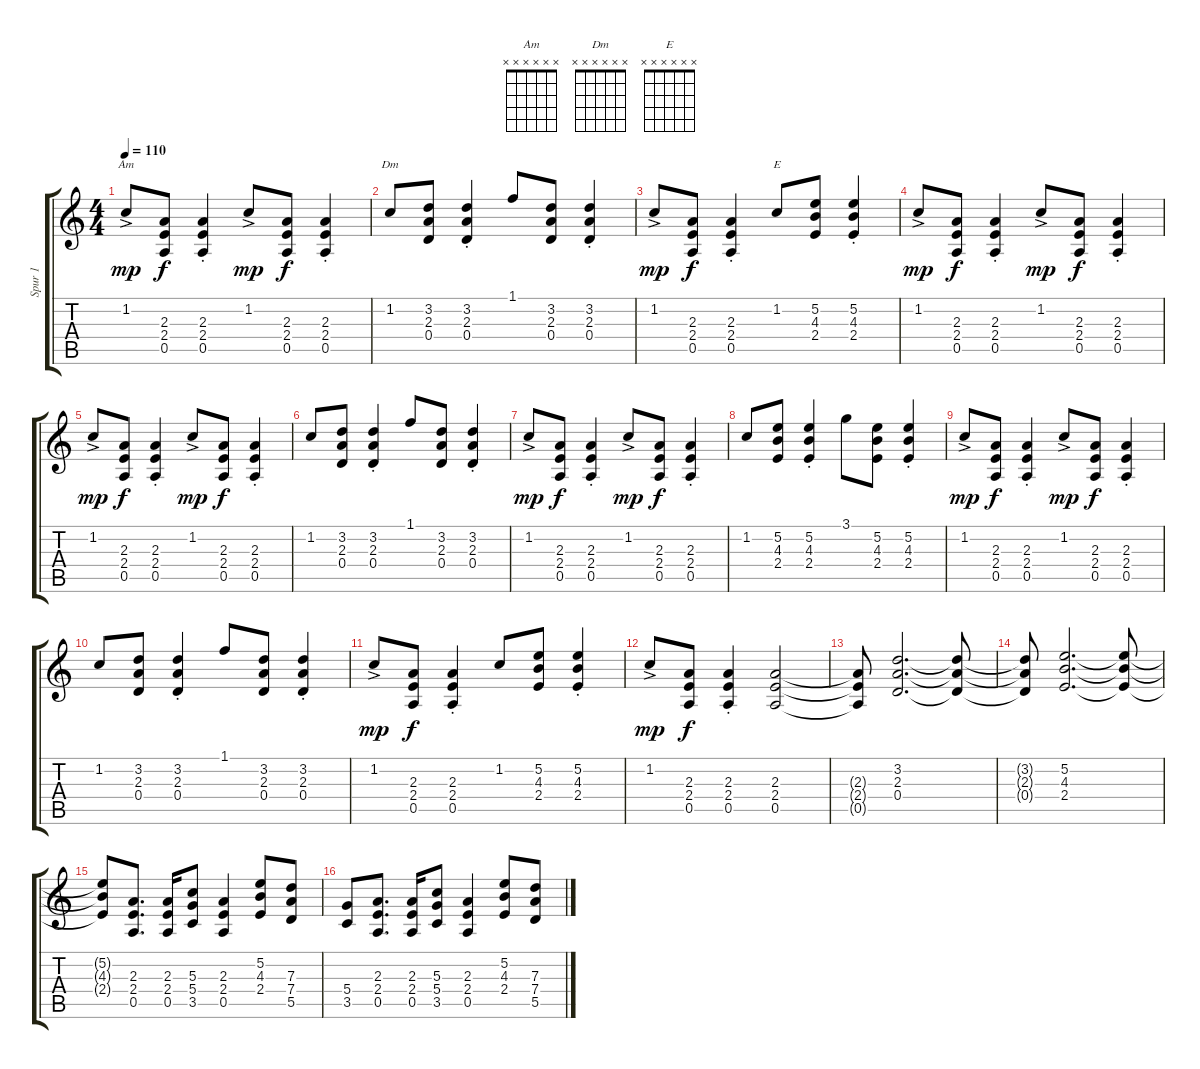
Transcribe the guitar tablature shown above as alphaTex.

\track ("Spur 1" "Spur 1") {instrument overdrivenguitar}
\staff {score tabs}
\tuning (E4 B3 G3 D3 A2 E2) {hide}
\chord ("Am" x x x x x x)
\chord ("Dm" x x x x x x)
\chord ("E" x x x x x x)
\ts (4 4)
\tempo 110
\clef g2
\ks c
1.2{ac}.8{ch "Am" dy mp} (2.3 2.4 0.5).8{dy f} (2.3{st} 2.4{st} 0.5{st}).4 1.2{ac}.8{dy mp} (2.3 2.4 0.5).8{dy f} (2.3{st} 2.4{st} 0.5{st}).4 |
1.2.8{ch "Dm"} (3.2 2.3 0.4).8 (3.2{st} 2.3{st} 0.4{st}).4 1.1.8 (3.2 2.3 0.4).8 (3.2{st} 2.3{st} 0.4{st}).4 |
1.2{ac}.8{dy mp} (2.3 2.4 0.5).8{dy f} (2.3{st} 2.4{st} 0.5{st}).4 1.2.8{ch "E"} (5.2 4.3 2.4).8 (5.2{st} 4.3{st} 2.4{st}).4 |
1.2{ac}.8{dy mp} (2.3 2.4 0.5).8{dy f} (2.3{st} 2.4{st} 0.5{st}).4 1.2{ac}.8{dy mp} (2.3 2.4 0.5).8{dy f} (2.3{st} 2.4{st} 0.5{st}).4 |
1.2{ac}.8{dy mp} (2.3 2.4 0.5).8{dy f} (2.3{st} 2.4{st} 0.5{st}).4 1.2{ac}.8{dy mp} (2.3 2.4 0.5).8{dy f} (2.3{st} 2.4{st} 0.5{st}).4 |
1.2.8 (3.2 2.3 0.4).8 (3.2{st} 2.3{st} 0.4{st}).4 1.1.8 (3.2 2.3 0.4).8 (3.2{st} 2.3{st} 0.4{st}).4 |
1.2{ac}.8{dy mp} (2.3 2.4 0.5).8{dy f} (2.3{st} 2.4{st} 0.5{st}).4 1.2{ac}.8{dy mp} (2.3 2.4 0.5).8{dy f} (2.3{st} 2.4{st} 0.5{st}).4 |
1.2.8 (5.2 4.3 2.4).8 (5.2{st} 4.3{st} 2.4{st}).4 3.1.8 (5.2 4.3 2.4).8 (5.2{st} 4.3{st} 2.4{st}).4 |
1.2{ac}.8{dy mp} (2.3 2.4 0.5).8{dy f} (2.3{st} 2.4{st} 0.5{st}).4 1.2{ac}.8{dy mp} (2.3 2.4 0.5).8{dy f} (2.3{st} 2.4{st} 0.5{st}).4 |
1.2.8 (3.2 2.3 0.4).8 (3.2{st} 2.3{st} 0.4{st}).4 1.1.8 (3.2 2.3 0.4).8 (3.2{st} 2.3{st} 0.4{st}).4 |
1.2{ac}.8{dy mp} (2.3 2.4 0.5).8{dy f} (2.3{st} 2.4{st} 0.5{st}).4 1.2.8 (5.2 4.3 2.4).8 (5.2{st} 4.3{st} 2.4{st}).4 |
1.2{ac}.8{dy mp} (2.3 2.4 0.5).8{dy f} (2.3{st} 2.4{st} 0.5{st}).4 (2.3 2.4 0.5).2 |
(2.3{t} 2.4{t} 0.5{t}).8 (3.2 2.3 0.4).2{d} (3.2{t} 2.3{t} 0.4{t}).8 |
(3.2{t} 2.3{t} 0.4{t}).8 (5.2 4.3 2.4).2{d} (5.2{t} 4.3{t} 2.4{t}).8 |
(5.2{t} 4.3{t} 2.4{t}).8 (2.3 2.4 0.5).8{d} (2.3 2.4 0.5).16 (5.3 5.4 3.5).8 (2.3 2.4 0.5).4 (5.2 4.3 2.4).8 (7.3 7.4 5.5).8 |
(5.4 3.5).8 (2.3 2.4 0.5).8{d} (2.3 2.4 0.5).16 (5.3 5.4 3.5).8 (2.3 2.4 0.5).4 (5.2 4.3 2.4).8 (7.3 7.4 5.5).8
